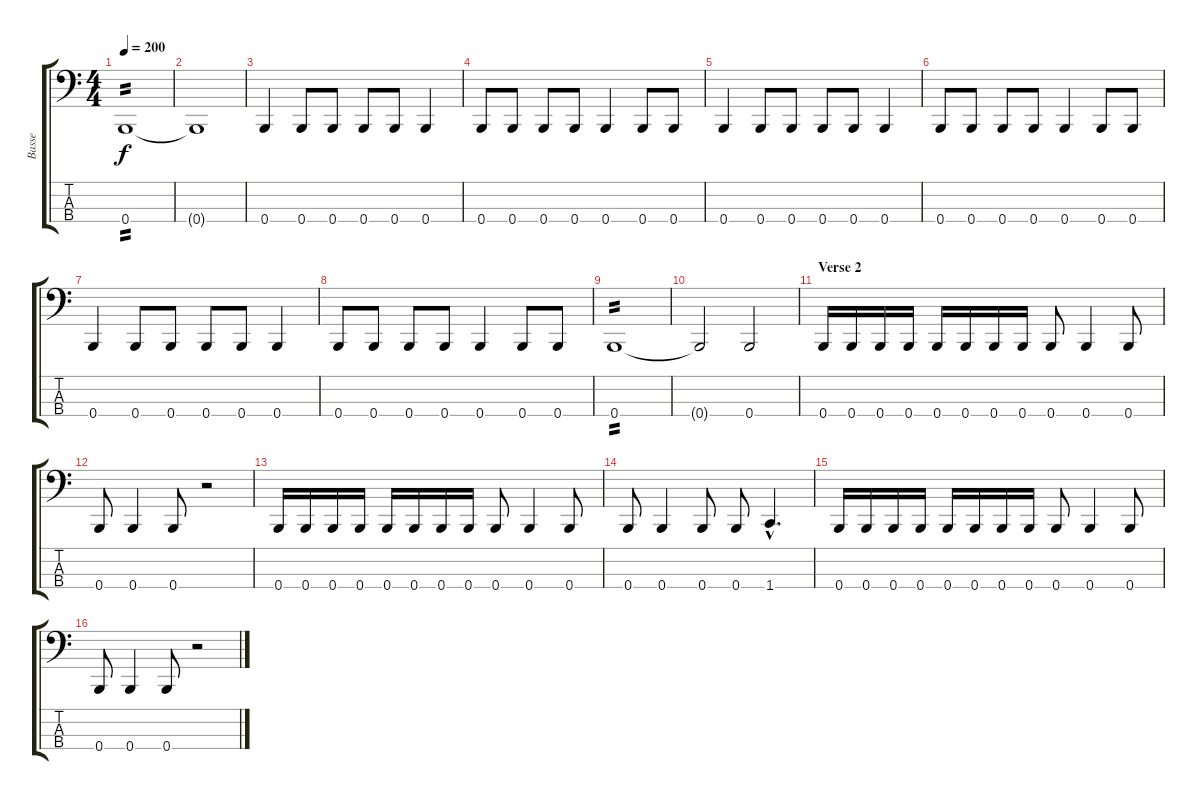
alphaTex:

\track ("Basse" "Basse") {instrument electricbasspick}
\staff {score tabs}
\tuning (E2 B1 Gb1 B0) {hide}
\ts (4 4)
\tempo 200
\clef f4
\ks c
0.4.1{tp 2 dy f} |
0.4{t}.1 |
0.4.4 0.4.8 0.4.8 0.4.8 0.4.8 0.4.4 |
0.4.8 0.4.8 0.4.8 0.4.8 0.4.4 0.4.8 0.4.8 |
0.4.4 0.4.8 0.4.8 0.4.8 0.4.8 0.4.4 |
0.4.8 0.4.8 0.4.8 0.4.8 0.4.4 0.4.8 0.4.8 |
0.4.4 0.4.8 0.4.8 0.4.8 0.4.8 0.4.4 |
0.4.8 0.4.8 0.4.8 0.4.8 0.4.4 0.4.8 0.4.8 |
0.4.1{tp 2} |
0.4{t}.2 0.4.2 |
\section ("" "Verse 2")
0.4.16 0.4.16 0.4.16 0.4.16 0.4.16 0.4.16 0.4.16 0.4.16 0.4.8 0.4.4 0.4.8 |
0.4.8 0.4.4 0.4.8 r.2 |
0.4.16 0.4.16 0.4.16 0.4.16 0.4.16 0.4.16 0.4.16 0.4.16 0.4.8 0.4.4 0.4.8 |
0.4.8 0.4.4 0.4.8 0.4.8 1.4{hac}.4{d} |
0.4.16 0.4.16 0.4.16 0.4.16 0.4.16 0.4.16 0.4.16 0.4.16 0.4.8 0.4.4 0.4.8 |
0.4.8 0.4.4 0.4.8 r.2
